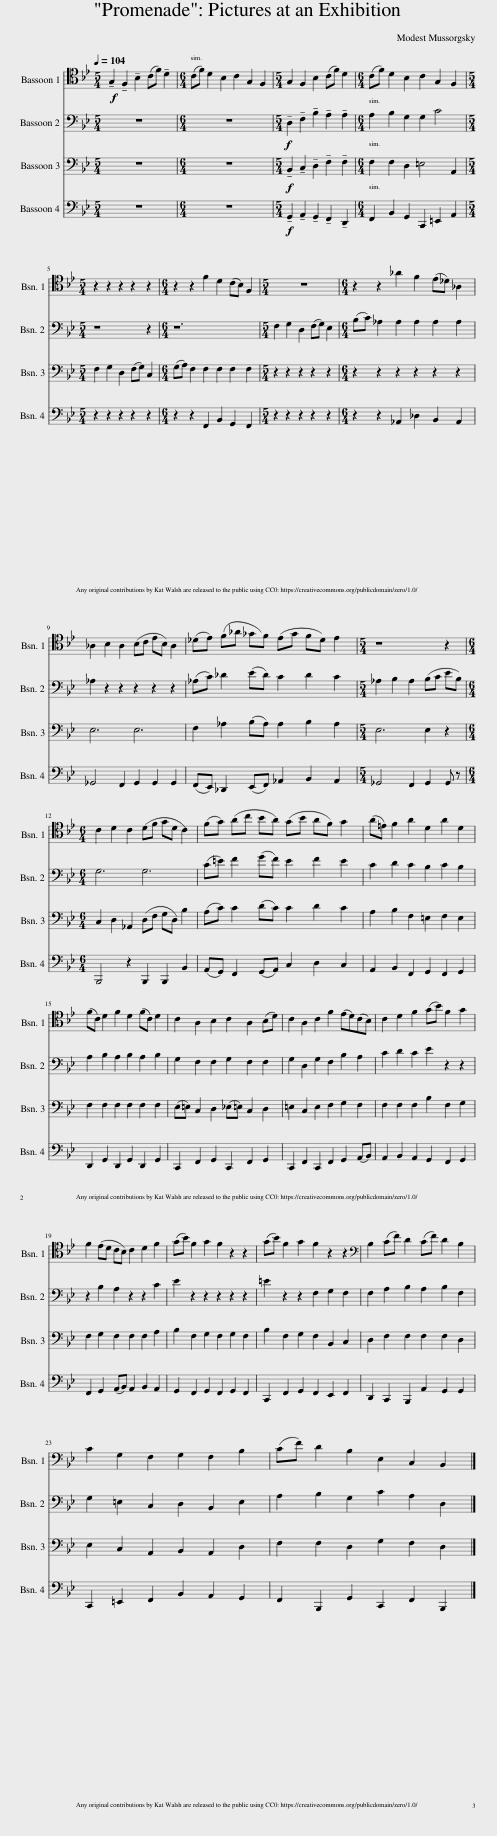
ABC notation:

X:1
%%score 1 2 3 4
L:1/8
Q:1/4=104
M:5/4
I:linebreak $
K:Bb
V:1 tenor
V:2 bass
V:3 bass
V:4 bass
V:1
!f! !tenuto!G,2 !tenuto!F,2 !tenuto!B,2 (CF) !tenuto!D2 |[M:6/4] (CF) D2 B,2 C2 G,2 F,2 |[M:5/4] G,2 F,2 B,2 (CF) D2 |[M:6/4] (CF) D2 B,2 C2 G,2 F,2 |$[M:5/4] z2 z2 z2 z2 z2 | %5
[M:6/4] z2 z2 F2 D2 (CB,) F,2 |[M:5/4] z10 |[M:6/4] z2 z2 _A2 F2 (E_D) _A,2 |$ _A,2 B,2 A,2 (B,C EB,) A,2 | (_DE) (F_A) _GF (EG FD) E2 | %10
[M:5/4] z8 z2 |$[M:6/4] C2 D2 C2 (DF GD) C2 | (FG) (Ac BA) (GB AF) G2 | (A=E) F2 A2 D2 A2 D2 |$ (FC) D2 F2 D2 (FC) D2 | %15
 C2 A,2 B,2 C2 A,2 (B,D) | C2 A,2 C2 F2 (ED)(CB,) | C2 D2 F2 (GB) F2 G2 |$ F2 (ED CB,) C2 D2 F2 | (GB) F2 G2 F2 z2 z2 | %20
 (GB) F2 G2 F2 z2 z2 |[K:bass] B,2 (CF) D2 (CF) D2 B,2 |$ C2 G,2 F,2 G,2 F,2 B,2 | (CF) D2 B,2 E,2 C,2 B,,2 |] %24
V:2
 z10 |[M:6/4] z12 |[M:5/4]!f! !tenuto!D,2 !tenuto!F,2 !tenuto!B,2 !tenuto!A,2 !tenuto!A,2 |[M:6/4] A,2 B,2 G,2 G,2 C4 |$[M:5/4] z8 z2 | %5
[M:6/4] z12 |[M:5/4] F,2 G,2 D,2 (F,G,) E,2 |[M:6/4] (B,C) _A,2 A,2 A,2 A,2 A,2 |$ _A,2 z2 z2 z2 z2 z2 | (_A,C) _D2 (ED) C2 D2 C2 | %10
[M:5/4] _A,2 B,2 A,2 (B,C EB,) |$[M:6/4] G,6 G,6 | (C=E) F2 (GF) E2 F2 E2 | C2 D2 C2 B,2 C2 B,2 |$ A,2 B,2 A,2 B,2 A,2 B,2 | %15
 G,2 F,2 F,2 G,2 F,2 F,2 | G,2 D,2 G,2 F,2 B,2 A,2 | C2 D2 C2 E2 z2 z2 |$ z2 B,2 A,2 z2 z2 C2 | E2 z2 z2 z2 z2 z2 | %20
 =E2 z2 z2 F,2 G,2 F,2 | F,2 A,2 B,2 A,2 B,2 F,2 |$ G,2 =E,2 C,2 D,2 B,,2 E,2 | A,2 B,2 G,2 C2 A,2 D,2 |] %24
V:3
 z10 |[M:6/4] z12 |[M:5/4]!f! !tenuto!B,,2 !tenuto!C,2 !tenuto!D,2 !tenuto!F,2 !tenuto!F,2 |[M:6/4] F,2 F,2 D,2 =E,4 A,,2 |$[M:5/4] F,2 G,2 D,2 (F,G,) C,2 | %5
[M:6/4] (G,A,) F,2 F,2 F,2 F,2 F,2 |[M:5/4] z2 z2 z2 z2 z2 |[M:6/4] z2 z2 z2 z2 z2 z2 |$ E,6 E,6 | F,2 _A,2 (B,A,) A,2 B,2 A,2 | %10
[M:5/4] E,6 E,2 z2 |$[M:6/4] C,2 D,2 _A,,2 (D,F, G,D,) B,2 | (A,C) C2 (DC) C2 D2 C2 | A,2 B,2 F,2 =E,2 F,2 E,2 |$ F,2 F,2 F,2 F,2 F,2 F,2 | %15
 (E,=E,) C,2 D,2 (_E,=E,) C,2 D,2 | =E,2 C,2 E,2 F,2 G,2 F,2 | F,2 F,2 F,2 B,2 F,2 G,2 |$ F,2 G,2 F,2 F,2 F,2 A,2 | B,2 F,2 G,2 F,2 G,2 F,2 | %20
 B,2 F,2 G,2 F,2 B,,2 C,2 | D,2 F,2 F,2 F,2 F,2 D,2 |$ E,2 C,2 A,,2 B,,2 A,,2 D,2 | F,2 F,2 D,2 G,2 F,2 D,2 |] %24
V:4
 z10 |[M:6/4] z12 |[M:5/4]!f! !tenuto!G,,2 !tenuto!A,,2 !tenuto!G,,2 !tenuto!F,,2 !tenuto!D,,2 |[M:6/4] F,,2 B,,2 G,,2 C,,2 =E,,2 A,,2 |$[M:5/4] z2 z2 z2 z2 z2 | %5
[M:6/4] z2 z2 F,,2 B,,2 G,,2 F,,2 |[M:5/4] z2 z2 z2 z2 z2 |[M:6/4] z2 z2 _A,,2 _D,2 B,,2 A,,2 |$ _G,,4 F,,2 G,,2 G,,2 G,,2 | (F,,E,,) _D,,2 (E,,F,,) _A,,2 B,,2 A,,2 | %10
[M:5/4] _G,,4 F,,2 G,,2 G,, z |$[M:6/4] B,,,4 z2 B,,,2 B,,,2 B,,2 | (A,,G,,) F,,2 (G,,A,,) C,2 D,2 C,2 | A,,2 B,,2 F,,2 G,,2 F,,2 G,,2 |$ D,,2 G,,2 D,,2 G,,2 D,,2 G,,2 | %15
 C,,2 F,,2 G,,2 C,,2 F,,2 G,,2 | C,,2 F,,2 C,,2 F,,2 G,,2 (A,,B,,) | A,,2 B,,2 A,,2 G,,2 F,,2 G,,2 |$ F,,2 G,,2 (A,,B,,) A,,2 B,,2 A,,2 | G,,2 F,,2 G,,2 F,,2 G,,2 F,,2 | %20
 C,,2 F,,2 G,,2 F,,2 E,,2 F,,2 | D,,2 C,,2 B,,,2 A,,2 G,,2 G,,2 |$ C,,2 =E,,2 F,,2 B,,2 A,,2 G,,2 | F,,2 B,,,2 G,,2 C,,2 F,,2 B,,,2 |] %24
